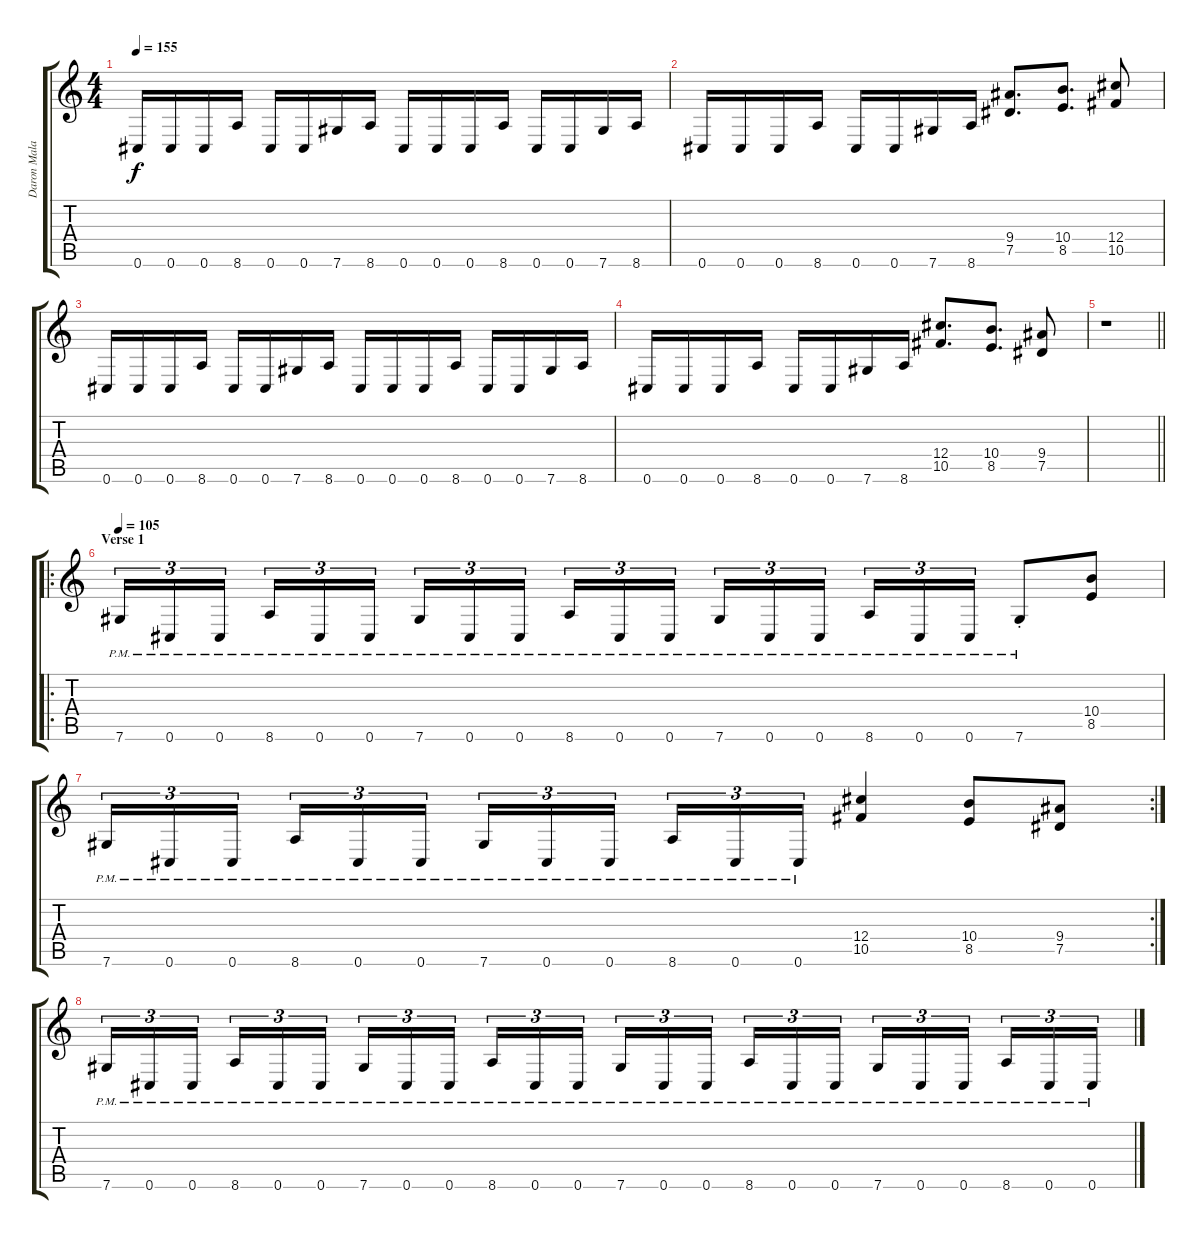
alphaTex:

\track ("Daron Malakian" "Daron Mala") {instrument distortionguitar}
\staff {score tabs}
\tuning (Eb4 Bb3 Gb3 Db3 Ab2 Db2) {hide}
\ts (4 4)
\tempo 155
\clef g2
\ks c
0.6.16{dy f} 0.6.16 0.6.16 8.6.16 0.6.16 0.6.16 7.6.16 8.6.16 0.6.16 0.6.16 0.6.16 8.6.16 0.6.16 0.6.16 7.6.16 8.6.16 |
0.6.16 0.6.16 0.6.16 8.6.16 0.6.16 0.6.16 7.6.16 8.6.16 (9.4 7.5).8{d} (10.4 8.5).8{d} (12.4 10.5).8 |
0.6.16 0.6.16 0.6.16 8.6.16 0.6.16 0.6.16 7.6.16 8.6.16 0.6.16 0.6.16 0.6.16 8.6.16 0.6.16 0.6.16 7.6.16 8.6.16 |
0.6.16 0.6.16 0.6.16 8.6.16 0.6.16 0.6.16 7.6.16 8.6.16 (12.4 10.5).8{d} (10.4 8.5).8{d} (9.4 7.5).8 |
\barLineRight lightlight
r.1 |
\ro
\section ("" "Verse 1")
\tempo 105
7.6{pm}.16{tu (3 2)} 0.6{pm}.16{tu (3 2)} 0.6{pm}.16{tu (3 2) beam splitsecondary} 8.6{pm}.16{tu (3 2)} 0.6{pm}.16{tu (3 2)} 0.6{pm}.16{tu (3 2)} 7.6{pm}.16{tu (3 2)} 0.6{pm}.16{tu (3 2)} 0.6{pm}.16{tu (3 2) beam splitsecondary} 8.6{pm}.16{tu (3 2)} 0.6{pm}.16{tu (3 2)} 0.6{pm}.16{tu (3 2)} 7.6{pm}.16{tu (3 2)} 0.6{pm}.16{tu (3 2)} 0.6{pm}.16{tu (3 2) beam splitsecondary} 8.6{pm}.16{tu (3 2)} 0.6{pm}.16{tu (3 2)} 0.6{pm}.16{tu (3 2)} 7.6{pm st}.8 (10.4 8.5).8 |
\rc 2
7.6{pm}.16{tu (3 2)} 0.6{pm}.16{tu (3 2)} 0.6{pm}.16{tu (3 2) beam splitsecondary} 8.6{pm}.16{tu (3 2)} 0.6{pm}.16{tu (3 2)} 0.6{pm}.16{tu (3 2)} 7.6{pm}.16{tu (3 2)} 0.6{pm}.16{tu (3 2)} 0.6{pm}.16{tu (3 2) beam splitsecondary} 8.6{pm}.16{tu (3 2)} 0.6{pm}.16{tu (3 2)} 0.6{pm}.16{tu (3 2)} (12.4 10.5).4 (10.4 8.5).8 (9.4 7.5).8 |
7.6{pm}.16{tu (3 2)} 0.6{pm}.16{tu (3 2)} 0.6{pm}.16{tu (3 2) beam splitsecondary} 8.6{pm}.16{tu (3 2)} 0.6{pm}.16{tu (3 2)} 0.6{pm}.16{tu (3 2)} 7.6{pm}.16{tu (3 2)} 0.6{pm}.16{tu (3 2)} 0.6{pm}.16{tu (3 2) beam splitsecondary} 8.6{pm}.16{tu (3 2)} 0.6{pm}.16{tu (3 2)} 0.6{pm}.16{tu (3 2)} 7.6{pm}.16{tu (3 2)} 0.6{pm}.16{tu (3 2)} 0.6{pm}.16{tu (3 2) beam splitsecondary} 8.6{pm}.16{tu (3 2)} 0.6{pm}.16{tu (3 2)} 0.6{pm}.16{tu (3 2)} 7.6{pm}.16{tu (3 2)} 0.6{pm}.16{tu (3 2)} 0.6{pm}.16{tu (3 2) beam splitsecondary} 8.6{pm}.16{tu (3 2)} 0.6{pm}.16{tu (3 2)} 0.6{pm}.16{tu (3 2)}
